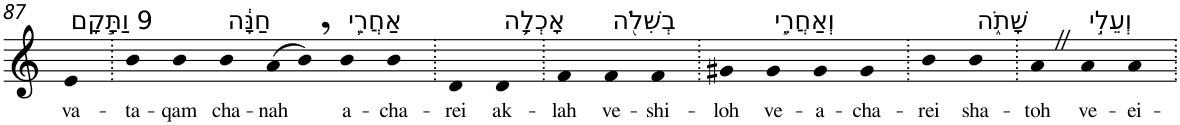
**kern	**text
*part1	*part1
*staff1	*staff1
*I"Piano	*
*I'Pno	*
!!LO:PB:g=z
*clefG2	*
*k[]	*
=87	=87
!LO:TX:a:t=9 וַתָּ֣קָם	!
!	!LO:LY:b
4e	va-
=88.	=88.
!	!LO:LY:b
4b	-ta-
!	!LO:LY:b
4b	-qam
!LO:TX:a:t=חַנָּ֔ה	!
!	!LO:LY:b
4b	cha-
!	!LO:LY:b
(>8a	-nah
8b,)	.
!LO:TX:a:t=אַחֲרֵ֛י	!
!	!LO:LY:b
4b	a-
!	!LO:LY:b
4b	-cha-
=89.	=89.
!	!LO:LY:b
4d	-rei
!LO:TX:a:t=אָכְלָ֥ה	!
!	!LO:LY:b
4d	ak-
=90.	=90.
!	!LO:LY:b
4f	-lah
!LO:TX:a:t=בְשִׁלֹ֖ה	!
!	!LO:LY:b
4f	ve-
!	!LO:LY:b
4f	-shi-
=91.	=91.
!	!LO:LY:b
4g#X	-loh
!LO:TX:a:t=וְאַחֲרֵ֣י	!
!	!LO:LY:b
4g#	ve-
!	!LO:LY:b
4g#	-a-
!	!LO:LY:b
4g#	-cha-
=92.	=92.
!	!LO:LY:b
4b	-rei
!LO:TX:a:t=שָׁתֹ֑ה	!
!	!LO:LY:b
4b	sha-
=93.	=93.
!	!LO:LY:b
4aZ	-toh
!LO:TX:a:t=וְעֵלִ֣י	!
!	!LO:LY:b
4a	ve-
!	!LO:LY:b
4a	-ei-
=.	=.
*-	*-
